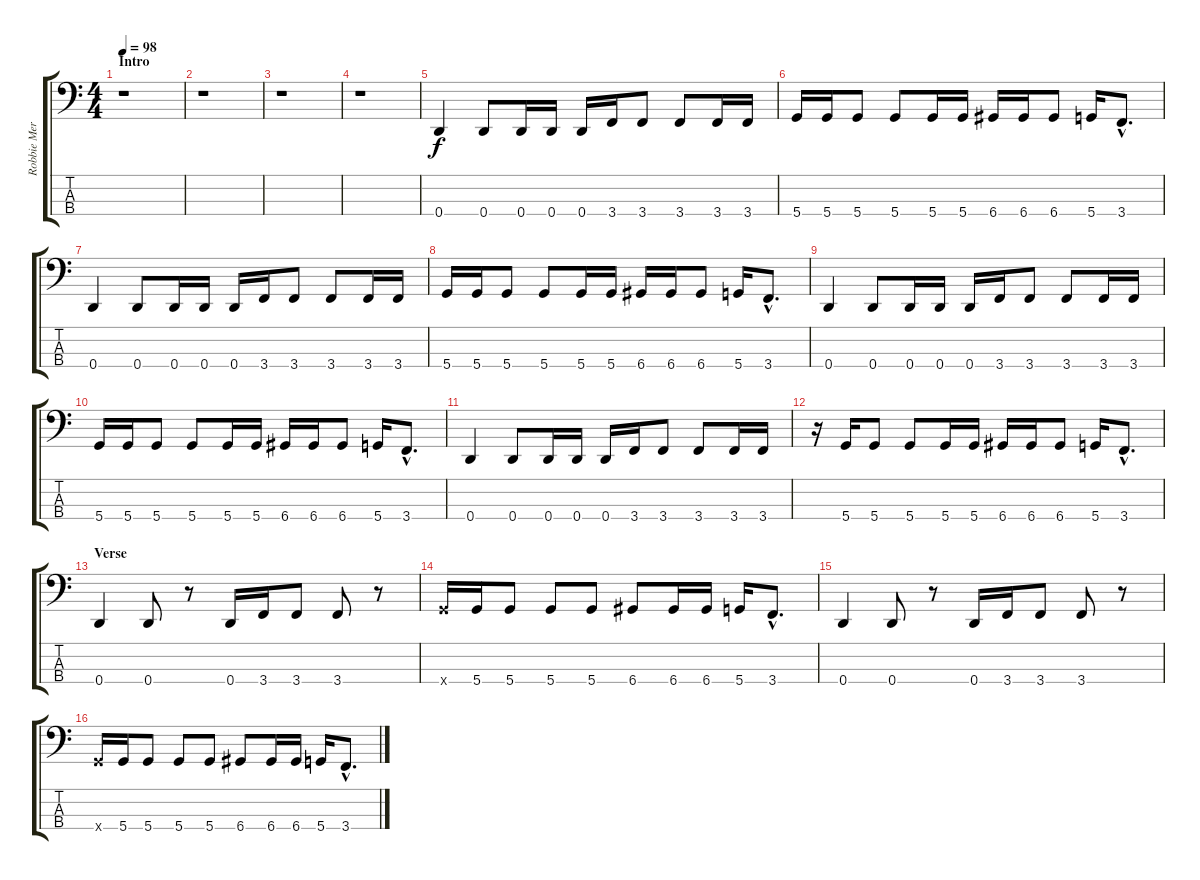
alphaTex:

\track ("Robbie Merill - Bass" "Robbie Mer") {instrument electricbassfinger}
\staff {score tabs}
\tuning (G2 D2 A1 D1) {hide}
\ts (4 4)
\section ("" "Intro")
\tempo 98
\clef f4
\ks c
r.1{dy f instrument electricbassfinger} |
r.1 |
r.1 |
r.1 |
0.4.4 0.4.8 0.4.16 0.4.16 0.4.16 3.4.16 3.4.8 3.4.8 3.4.16 3.4.16 |
5.4.16 5.4.16 5.4.8 5.4.8 5.4.16 5.4.16 6.4.16 6.4.16 6.4.8 5.4.16 3.4{hac}.8{d} |
0.4.4 0.4.8 0.4.16 0.4.16 0.4.16 3.4.16 3.4.8 3.4.8 3.4.16 3.4.16 |
5.4.16 5.4.16 5.4.8 5.4.8 5.4.16 5.4.16 6.4.16 6.4.16 6.4.8 5.4.16 3.4{hac}.8{d} |
0.4.4 0.4.8 0.4.16 0.4.16 0.4.16 3.4.16 3.4.8 3.4.8 3.4.16 3.4.16 |
5.4.16 5.4.16 5.4.8 5.4.8 5.4.16 5.4.16 6.4.16 6.4.16 6.4.8 5.4.16 3.4{hac}.8{d} |
0.4.4 0.4.8 0.4.16 0.4.16 0.4.16 3.4.16 3.4.8 3.4.8 3.4.16 3.4.16 |
r.16 5.4.16 5.4.8 5.4.8 5.4.16 5.4.16 6.4.16 6.4.16 6.4.8 5.4.16 3.4{hac}.8{d} |
\section ("" "Verse")
0.4.4 0.4.8 r.8 0.4.16 3.4.16 3.4.8 3.4.8 r.8 |
5.4{x}.16 5.4.16 5.4.8 5.4.8 5.4.8 6.4.8 6.4.16 6.4.16 5.4.16 3.4{hac}.8{d} |
0.4.4 0.4.8 r.8 0.4.16 3.4.16 3.4.8 3.4.8 r.8 |
5.4{x}.16 5.4.16 5.4.8 5.4.8 5.4.8 6.4.8 6.4.16 6.4.16 5.4.16 3.4{hac}.8{d}
